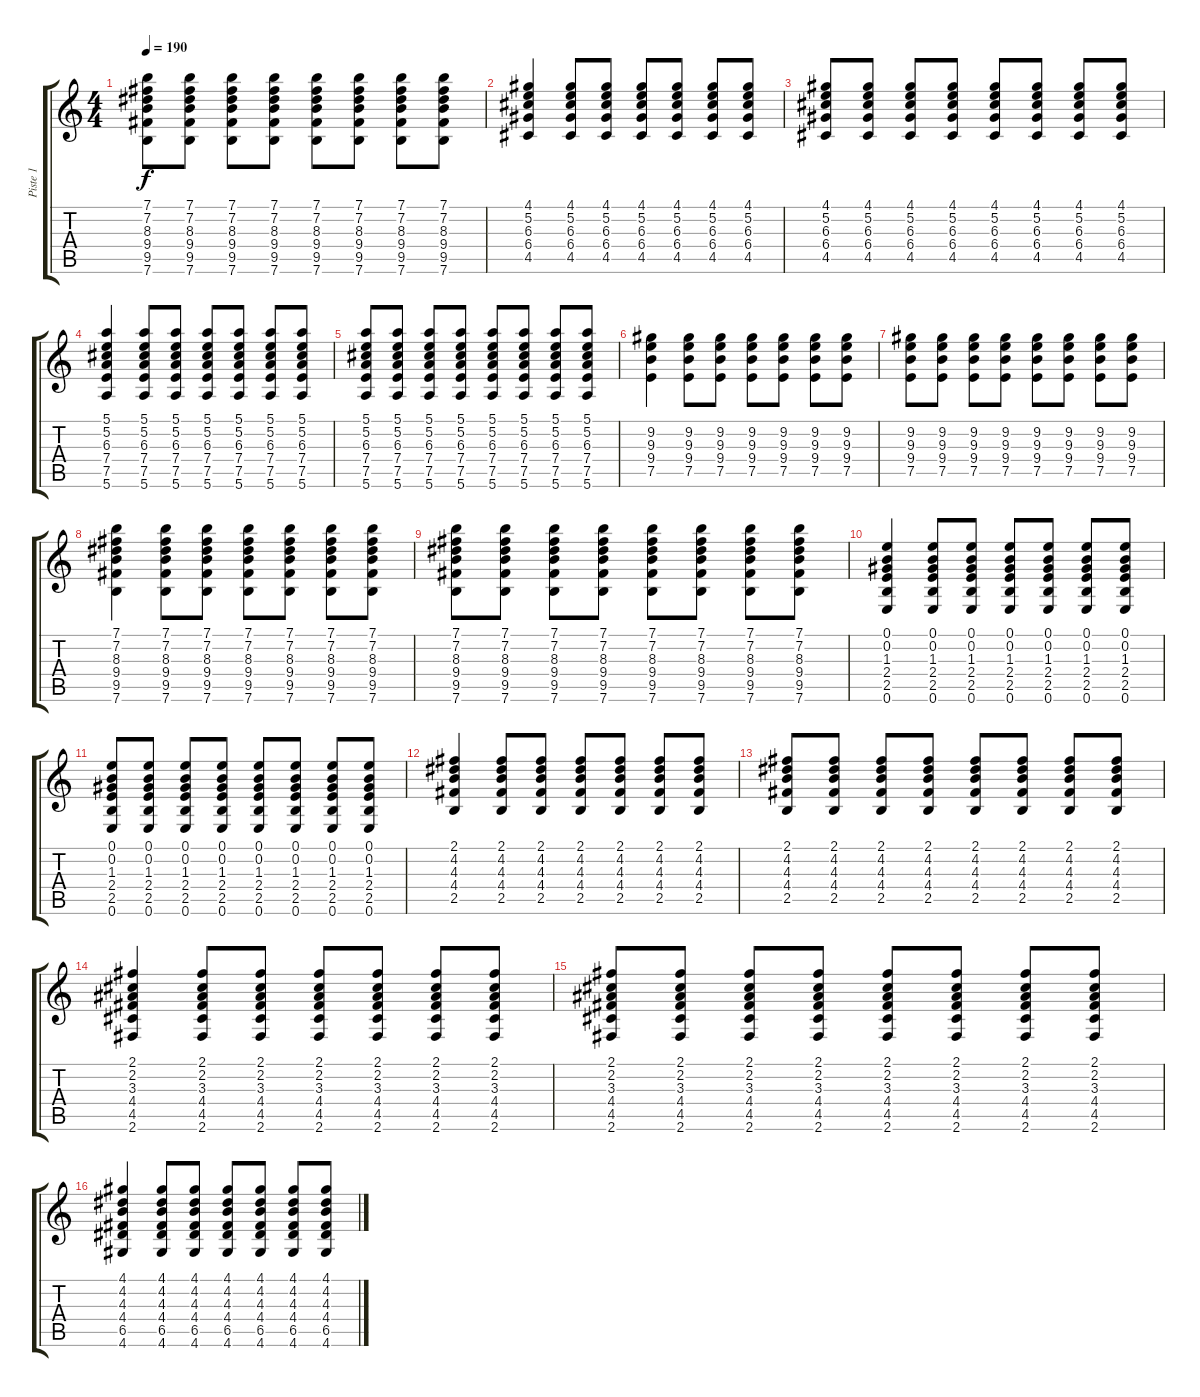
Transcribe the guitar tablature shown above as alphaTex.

\track ("Piste 1" "Piste 1") {instrument acousticguitarsteel}
\staff {score tabs}
\tuning (E4 B3 G3 D3 A2 E2) {hide}
\ts (4 4)
\tempo 190
\clef g2
\ks c
(7.1 7.2 8.3 9.4 9.5 7.6).8{dy f} (7.1 7.2 8.3 9.4 9.5 7.6).8 (7.1 7.2 8.3 9.4 9.5 7.6).8 (7.1 7.2 8.3 9.4 9.5 7.6).8 (7.1 7.2 8.3 9.4 9.5 7.6).8 (7.1 7.2 8.3 9.4 9.5 7.6).8 (7.1 7.2 8.3 9.4 9.5 7.6).8 (7.1 7.2 8.3 9.4 9.5 7.6).8 |
(4.1 5.2 6.3 6.4 4.5).4 (4.1 5.2 6.3 6.4 4.5).8 (4.1 5.2 6.3 6.4 4.5).8 (4.1 5.2 6.3 6.4 4.5).8 (4.1 5.2 6.3 6.4 4.5).8 (4.1 5.2 6.3 6.4 4.5).8 (4.1 5.2 6.3 6.4 4.5).8 |
(4.1 5.2 6.3 6.4 4.5).8 (4.1 5.2 6.3 6.4 4.5).8 (4.1 5.2 6.3 6.4 4.5).8 (4.1 5.2 6.3 6.4 4.5).8 (4.1 5.2 6.3 6.4 4.5).8 (4.1 5.2 6.3 6.4 4.5).8 (4.1 5.2 6.3 6.4 4.5).8 (4.1 5.2 6.3 6.4 4.5).8 |
(5.1 5.2 6.3 7.4 7.5 5.6).4 (5.1 5.2 6.3 7.4 7.5 5.6).8 (5.1 5.2 6.3 7.4 7.5 5.6).8 (5.1 5.2 6.3 7.4 7.5 5.6).8 (5.1 5.2 6.3 7.4 7.5 5.6).8 (5.1 5.2 6.3 7.4 7.5 5.6).8 (5.1 5.2 6.3 7.4 7.5 5.6).8 |
(5.1 5.2 6.3 7.4 7.5 5.6).8 (5.1 5.2 6.3 7.4 7.5 5.6).8 (5.1 5.2 6.3 7.4 7.5 5.6).8 (5.1 5.2 6.3 7.4 7.5 5.6).8 (5.1 5.2 6.3 7.4 7.5 5.6).8 (5.1 5.2 6.3 7.4 7.5 5.6).8 (5.1 5.2 6.3 7.4 7.5 5.6).8 (5.1 5.2 6.3 7.4 7.5 5.6).8 |
(9.2 9.3 9.4 7.5).4 (9.2 9.3 9.4 7.5).8 (9.2 9.3 9.4 7.5).8 (9.2 9.3 9.4 7.5).8 (9.2 9.3 9.4 7.5).8 (9.2 9.3 9.4 7.5).8 (9.2 9.3 9.4 7.5).8 |
(9.2 9.3 9.4 7.5).8 (9.2 9.3 9.4 7.5).8 (9.2 9.3 9.4 7.5).8 (9.2 9.3 9.4 7.5).8 (9.2 9.3 9.4 7.5).8 (9.2 9.3 9.4 7.5).8 (9.2 9.3 9.4 7.5).8 (9.2 9.3 9.4 7.5).8 |
(7.1 7.2 8.3 9.4 9.5 7.6).4 (7.1 7.2 8.3 9.4 9.5 7.6).8 (7.1 7.2 8.3 9.4 9.5 7.6).8 (7.1 7.2 8.3 9.4 9.5 7.6).8 (7.1 7.2 8.3 9.4 9.5 7.6).8 (7.1 7.2 8.3 9.4 9.5 7.6).8 (7.1 7.2 8.3 9.4 9.5 7.6).8 |
(7.1 7.2 8.3 9.4 9.5 7.6).8 (7.1 7.2 8.3 9.4 9.5 7.6).8 (7.1 7.2 8.3 9.4 9.5 7.6).8 (7.1 7.2 8.3 9.4 9.5 7.6).8 (7.1 7.2 8.3 9.4 9.5 7.6).8 (7.1 7.2 8.3 9.4 9.5 7.6).8 (7.1 7.2 8.3 9.4 9.5 7.6).8 (7.1 7.2 8.3 9.4 9.5 7.6).8 |
(0.1 0.2 1.3 2.4 2.5 0.6).4 (0.1 0.2 1.3 2.4 2.5 0.6).8 (0.1 0.2 1.3 2.4 2.5 0.6).8 (0.1 0.2 1.3 2.4 2.5 0.6).8 (0.1 0.2 1.3 2.4 2.5 0.6).8 (0.1 0.2 1.3 2.4 2.5 0.6).8 (0.1 0.2 1.3 2.4 2.5 0.6).8 |
(0.1 0.2 1.3 2.4 2.5 0.6).8 (0.1 0.2 1.3 2.4 2.5 0.6).8 (0.1 0.2 1.3 2.4 2.5 0.6).8 (0.1 0.2 1.3 2.4 2.5 0.6).8 (0.1 0.2 1.3 2.4 2.5 0.6).8 (0.1 0.2 1.3 2.4 2.5 0.6).8 (0.1 0.2 1.3 2.4 2.5 0.6).8 (0.1 0.2 1.3 2.4 2.5 0.6).8 |
(2.1 4.2 4.3 4.4 2.5).4 (2.1 4.2 4.3 4.4 2.5).8 (2.1 4.2 4.3 4.4 2.5).8 (2.1 4.2 4.3 4.4 2.5).8 (2.1 4.2 4.3 4.4 2.5).8 (2.1 4.2 4.3 4.4 2.5).8 (2.1 4.2 4.3 4.4 2.5).8 |
(2.1 4.2 4.3 4.4 2.5).8 (2.1 4.2 4.3 4.4 2.5).8 (2.1 4.2 4.3 4.4 2.5).8 (2.1 4.2 4.3 4.4 2.5).8 (2.1 4.2 4.3 4.4 2.5).8 (2.1 4.2 4.3 4.4 2.5).8 (2.1 4.2 4.3 4.4 2.5).8 (2.1 4.2 4.3 4.4 2.5).8 |
(2.1 2.2 3.3 4.4 4.5 2.6).4 (2.1 2.2 3.3 4.4 4.5 2.6).8 (2.1 2.2 3.3 4.4 4.5 2.6).8 (2.1 2.2 3.3 4.4 4.5 2.6).8 (2.1 2.2 3.3 4.4 4.5 2.6).8 (2.1 2.2 3.3 4.4 4.5 2.6).8 (2.1 2.2 3.3 4.4 4.5 2.6).8 |
(2.1 2.2 3.3 4.4 4.5 2.6).8 (2.1 2.2 3.3 4.4 4.5 2.6).8 (2.1 2.2 3.3 4.4 4.5 2.6).8 (2.1 2.2 3.3 4.4 4.5 2.6).8 (2.1 2.2 3.3 4.4 4.5 2.6).8 (2.1 2.2 3.3 4.4 4.5 2.6).8 (2.1 2.2 3.3 4.4 4.5 2.6).8 (2.1 2.2 3.3 4.4 4.5 2.6).8 |
(4.1 4.2 4.3 4.4 6.5 4.6).4 (4.1 4.2 4.3 4.4 6.5 4.6).8 (4.1 4.2 4.3 4.4 6.5 4.6).8 (4.1 4.2 4.3 4.4 6.5 4.6).8 (4.1 4.2 4.3 4.4 6.5 4.6).8 (4.1 4.2 4.3 4.4 6.5 4.6).8 (4.1 4.2 4.3 4.4 6.5 4.6).8
